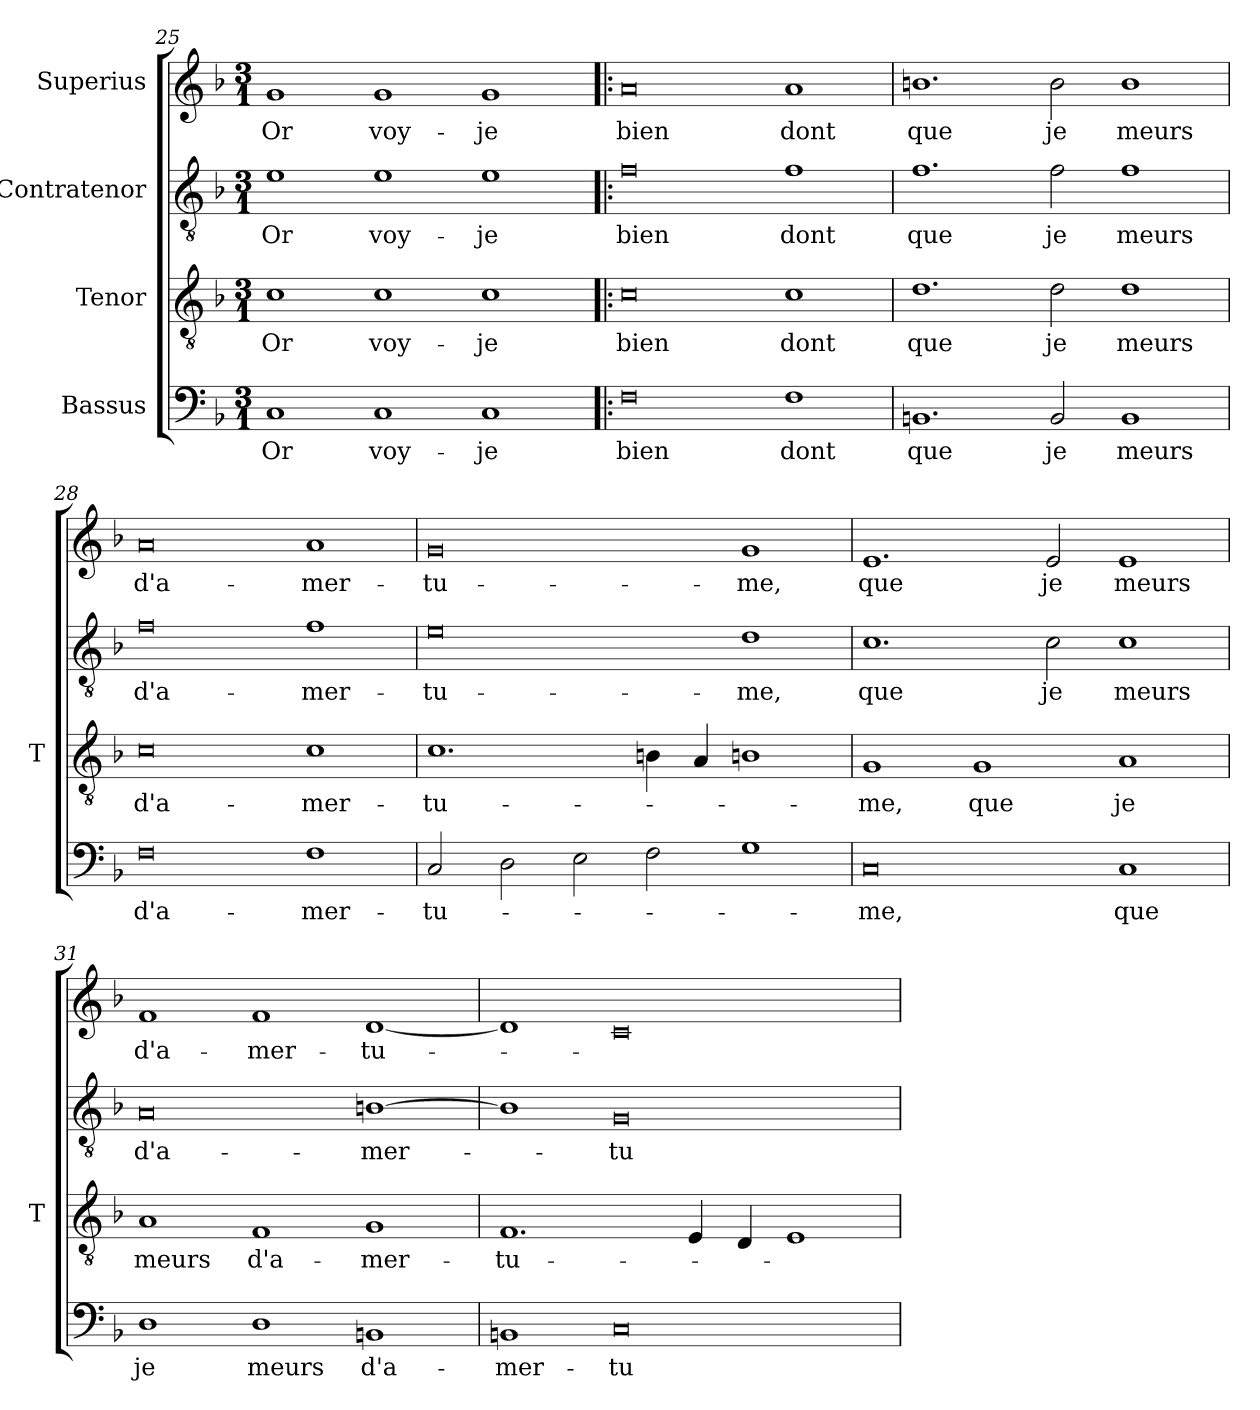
**kern	**text	**kern	**text	**kern	**text	**kern	**text
*part4	*part4	*part3	*part3	*part2	*part2	*part1	*part1
*staff4	*staff4	*staff3	*staff3	*staff2	*staff2	*staff1	*staff1
*I"Bassus	*	*I"Tenor	*	*I"Contratenor	*	*I"Superius	*
*	*	*I'T	*	*	*	*	*
*clefF4	*	*clefGv2	*	*clefGv2	*	*clefG2	*
*k[b-]	*	*k[b-]	*	*k[b-]	*	*k[b-]	*
*F:	*	*F:	*	*F:	*	*F:	*
*M3/1	*	*M3/1	*	*M3/1	*	*M3/1	*
=25	=25	=25	=25	=25	=25	=25	=25
1C	-Or	1c	-Or	1e	-Or	1g	-Or
1C	voy-	1c	voy-	1e	voy-	1g	voy-
1C	-je	1c	-je	1e	-je	1g	-je
=26!|:	=26!|:	=26!|:	=26!|:	=26!|:	=26!|:	=26!|:	=26!|:
0F	-bien	0c	-bien	0f	-bien	0a	-bien
1F	-dont	1c	-dont	1f	-dont	1a	-dont
=27	=27	=27	=27	=27	=27	=27	=27
1.BBn	-que	1.d	-que	1.f	-que	1.bn	-que
2BB	-je	2d	-je	2f	-je	2b	-je
1BB	-meurs	1d	-meurs	1f	-meurs	1b	-meurs
=28	=28	=28	=28	=28	=28	=28	=28
0F	d'a-	0c	d'a-	0f	d'a-	0a	d'a-
1F	mer-	1c	mer-	1f	mer-	1a	mer-
=29	=29	=29	=29	=29	=29	=29	=29
2C	tu-	1.c	tu-	0e	tu-	0g	tu-
2D	.	.	.	.	.	.	.
2E	.	.	.	.	.	.	.
2F	.	4Bn	.	.	.	.	.
.	.	4A	.	.	.	.	.
1G	.	1Bn	.	1d	-me,	1g	-me,
=30	=30	=30	=30	=30	=30	=30	=30
0C	-me,	1G	-me,	1.c	-que	1.e	-que
.	.	1G	-que	.	.	.	.
.	.	.	.	2c	-je	2e	-je
1C	-que	1A	-je	1c	-meurs	1e	-meurs
=31	=31	=31	=31	=31	=31	=31	=31
1D	-je	1A	-meurs	0A	d'a-	1f	d'a-
1D	-meurs	1F	d'a-	.	.	1f	mer-
1BBn	d'a-	1G	mer-	[1Bn	mer-	[1d	tu-
!!LO:PB:g=z
=32	=32	=32	=32	=32	=32	=32	=32
1BBn	mer-	1.F	tu-	1B]	.	1d]	.
0C	tu-	.	.	0G	tu-	0c	.
.	.	4E	.	.	.	.	.
.	.	4D	.	.	.	.	.
.	.	1E	.	.	.	.	.
=	=	=	=	=	=	=	=
*-	*-	*-	*-	*-	*-	*-	*-
